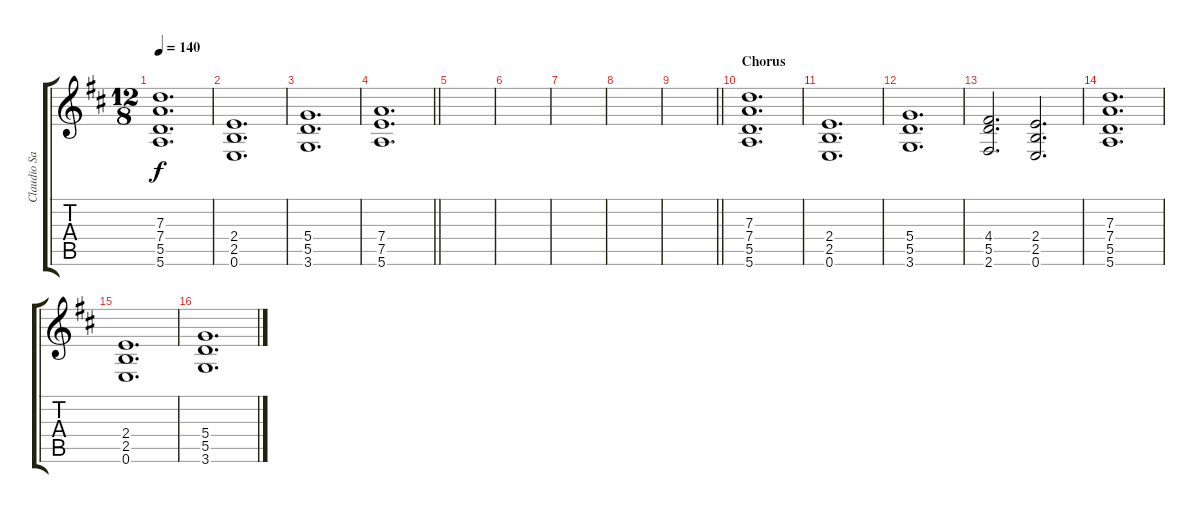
\track ("Claudio Sanchez - Rythm guitar" "Claudio Sa") {instrument distortionguitar}
\staff {score tabs}
\tuning (E4 B3 G3 D3 A2 E2) {hide}
\ts (12 8)
\tempo 140
\clef g2
\ks bminor
(7.3 7.4 5.5 5.6).1{d dy f} |
(2.4 2.5 0.6).1{d} |
(5.4 5.5 3.6).1{d} |
\barLineRight lightlight
(7.4 7.5 5.6).1{d} |
|
|
|
|
\barLineRight lightlight
|
\section ("" "Chorus")
(7.3 7.4 5.5 5.6).1{d} |
(2.4 2.5 0.6).1{d} |
(5.4 5.5 3.6).1{d} |
(4.4 5.5 2.6).2{d} (2.4 2.5 0.6).2{d} |
(7.3 7.4 5.5 5.6).1{d} |
(2.4 2.5 0.6).1{d} |
(5.4 5.5 3.6).1{d}
